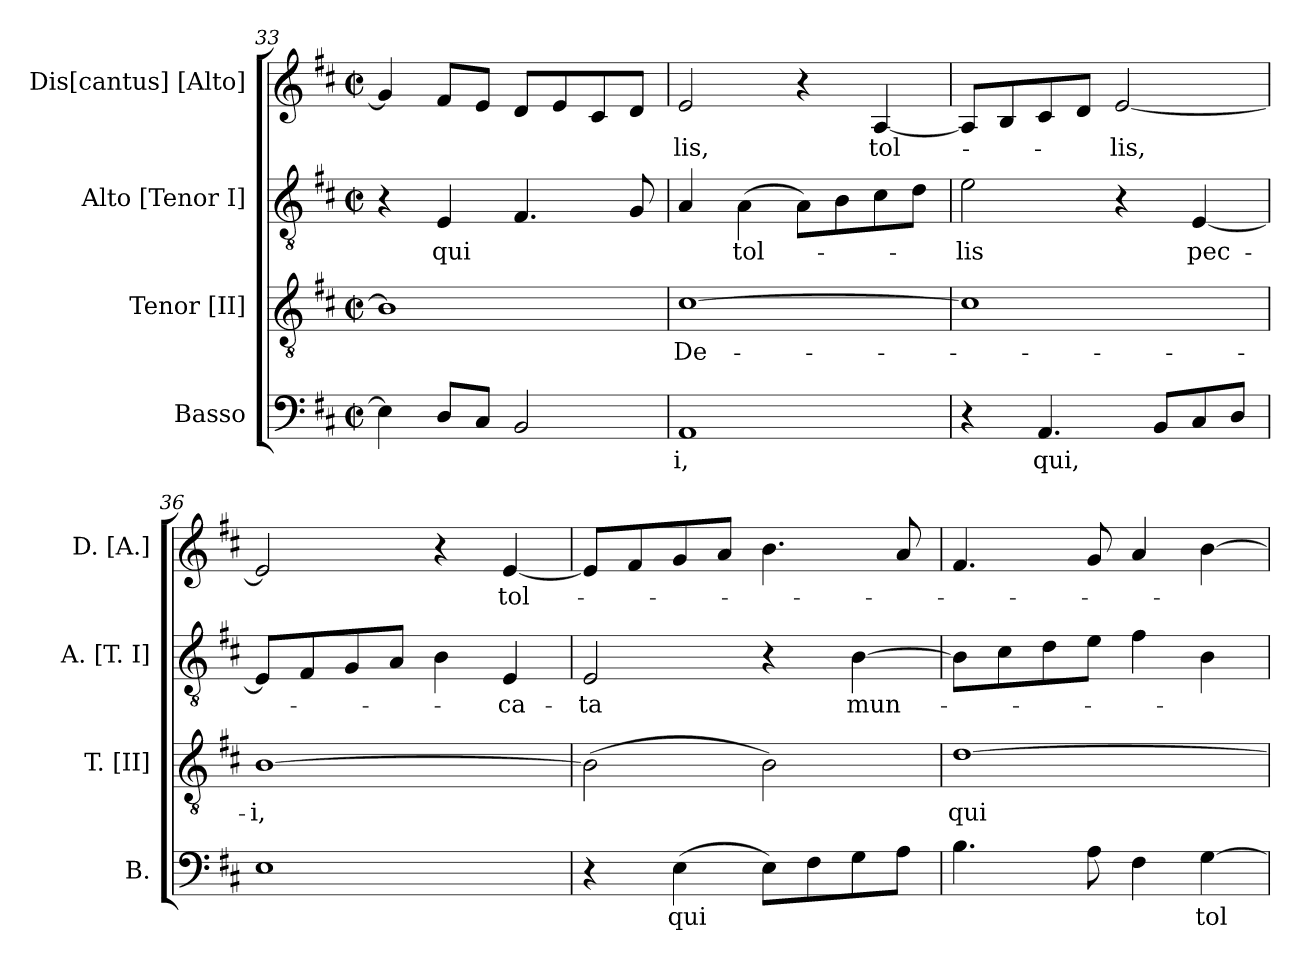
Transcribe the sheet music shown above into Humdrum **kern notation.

**kern	**text	**kern	**text	**kern	**text	**kern	**text
*part4	*part4	*part3	*part3	*part2	*part2	*part1	*part1
*staff4	*staff4	*staff3	*staff3	*staff2	*staff2	*staff1	*staff1
*I"Basso	*	*I"Tenor [II]	*	*I"Alto [Tenor I]	*	*I"Dis[cantus] [Alto]	*
*I'B.	*	*I'T. [II]	*	*I'A. [T. I]	*	*I'D. [A.]	*
*clefF4	*	*clefGv2	*	*clefGv2	*	*clefG2	*
*	*	*ITrd7c12	*	*ITrd7c12	*	*	*
*k[f#c#]	*	*k[f#c#]	*	*k[f#c#]	*	*k[f#c#]	*
*D:	*	*D:	*	*D:	*	*D:	*
*M2/2	*	*M2/2	*	*M2/2	*	*M2/2	*
*met(c|)	*	*met(c|)	*	*met(c|)	*	*met(c|)	*
=33	=33	=33	=33	=33	=33	=33	=33
4Ei\]	.	1BBi]	.	4r	.	4gi/]	.
!	!	!	!	!	!LO:LY:b:color=#000000	!	!
8Di/L	.	.	.	4EEi/	qui	8f#i/L	.
8C#i/J	.	.	.	.	.	8ei/J	.
2BBi/	.	.	.	4.FF#i/	.	8di/L	.
.	.	.	.	.	.	8ei/	.
.	.	.	.	.	.	8c#i/	.
.	.	.	.	8GGi/	.	8di/J	.
=34	=34	=34	=34	=34	=34	=34	=34
!	!LO:LY:b:color=#000000	!	!	!	!	!	!
!	!	!	!LO:LY:b:color=#000000	!	!	!	!
!	!	!	!	!	!	!	!LO:LY:b:color=#000000
1AAi	-i,	[>1C#i	De-	4AAi/	.	2ei/	-lis,
!	!	!	!	!	!LO:LY:b:color=#000000	!	!
.	.	.	.	(4AAi\	tol-	.	.
.	.	.	.	8AAi\L)	.	4r	.
.	.	.	.	8BBi\	.	.	.
!	!	!	!	!	!	!	!LO:LY:b:color=#000000
.	.	.	.	8C#i\	.	[<4Ai/	tol-
.	.	.	.	8Di\J	.	.	.
=35	=35	=35	=35	=35	=35	=35	=35
!	!	!	!	!	!LO:LY:b:color=#000000	!	!
4r	.	1C#i]	.	2Ei\	-lis	8Ai/L]	.
.	.	.	.	.	.	8Bi/	.
!	!LO:LY:b:color=#000000	!	!	!	!	!	!
4.AAi/	qui,	.	.	.	.	8c#i/	.
.	.	.	.	.	.	8di/J	.
!	!	!	!	!	!	!	!LO:LY:b:color=#000000
.	.	.	.	4r	.	[<2ei/	-lis,
8BBi/L	.	.	.	.	.	.	.
!	!	!	!	!	!LO:LY:b:color=#000000	!	!
8C#i/	.	.	.	[<4EEi/	pec-	.	.
8Di/J	.	.	.	.	.	.	.
=36	=36	=36	=36	=36	=36	=36	=36
!	!	!	!LO:LY:b:color=#000000	!	!	!	!
1Ei	.	[>1BBi	-i,	8EEi/L]	.	2ei/]	.
.	.	.	.	8FF#i/	.	.	.
.	.	.	.	8GGi/	.	.	.
.	.	.	.	8AAi/J	.	.	.
.	.	.	.	4BBi\	.	4r	.
!	!	!	!	!	!LO:LY:b:color=#000000	!	!
!	!	!	!	!	!	!	!LO:LY:b:color=#000000
.	.	.	.	4EEi/	-ca-	[<4ei/	tol-
=37	=37	=37	=37	=37	=37	=37	=37
!	!	!	!	!	!LO:LY:b:color=#000000	!	!
4r	.	(2BBi\]	.	2EEi/	-ta	8ei/L]	.
.	.	.	.	.	.	8f#i/	.
!	!LO:LY:b:color=#000000	!	!	!	!	!	!
(4Ei\	qui	.	.	.	.	8gi/	.
.	.	.	.	.	.	8ai/J	.
8Ei\L)	.	2BBi\)	.	4r	.	4.bi\	.
8F#i\	.	.	.	.	.	.	.
!	!	!	!	!	!LO:LY:b:color=#000000	!	!
8Gi\	.	.	.	[>4BBi\	mun-	.	.
8Ai\J	.	.	.	.	.	8ai/	.
=38	=38	=38	=38	=38	=38	=38	=38
!	!	!	!LO:LY:b:color=#000000	!	!	!	!
4.Bi\	.	[>1Di	qui	8BBi\L]	.	4.f#i/	.
.	.	.	.	8C#i\	.	.	.
.	.	.	.	8Di\	.	.	.
8Ai\	.	.	.	8Ei\J	.	8gi/	.
4F#i\	.	.	.	4F#i\	.	4ai/	.
!	!LO:LY:b:color=#000000	!	!	!	!	!	!
[>4Gi\	tol-	.	.	4BBi\	.	[>4bi\	.
=	=	=	=	=	=	=	=
*-	*-	*-	*-	*-	*-	*-	*-
